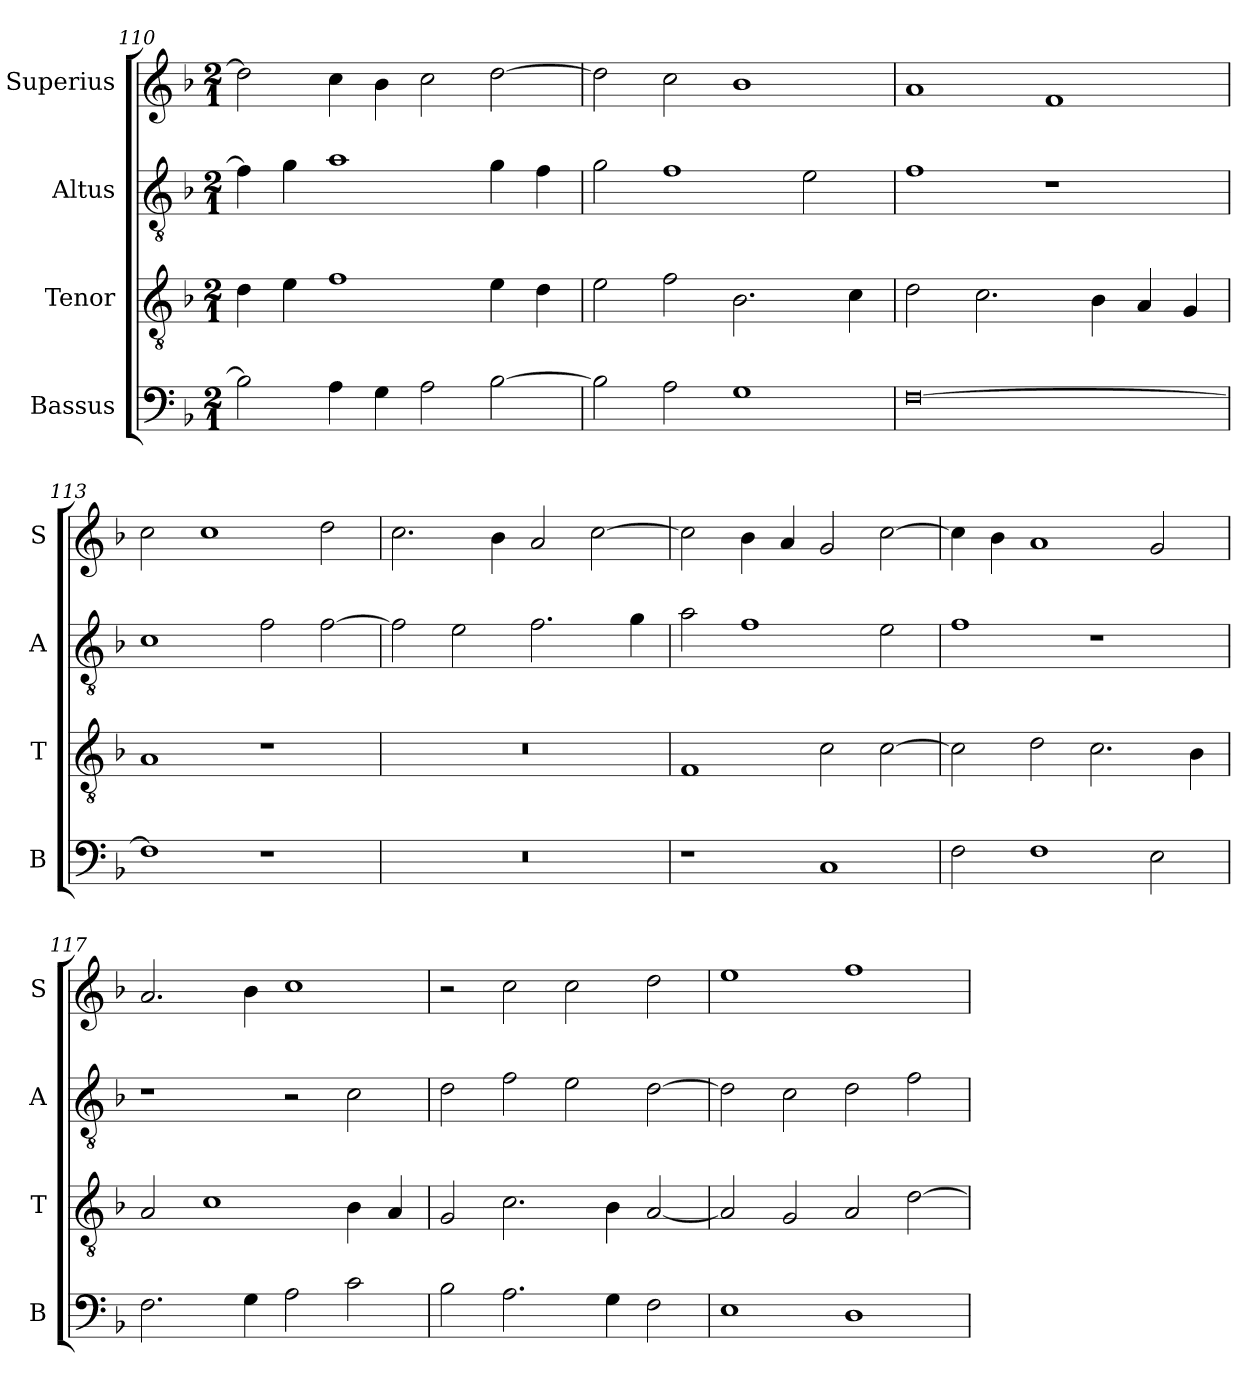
**kern	**kern	**kern	**kern
*part4	*part3	*part2	*part1
*staff4	*staff3	*staff2	*staff1
*I"Bassus	*I"Tenor	*I"Altus	*I"Superius
*I'B	*I'T	*I'A	*I'S
*clefF4	*clefGv2	*clefGv2	*clefG2
*k[b-]	*k[b-]	*k[b-]	*k[b-]
*F:	*F:	*F:	*F:
*M2/1	*M2/1	*M2/1	*M2/1
=110	=110	=110	=110
2B-]	4d	4f]	2dd]
.	4e	4g	.
4A	1f	1a	4cc
4G	.	.	4b-
2A	.	.	2cc
[2B-	4e	4g	[2dd
.	4d	4f	.
=111	=111	=111	=111
2B-]	2e	2g	2dd]
2A	2f	1f	2cc
1G	2.B-	.	1b-
.	.	2e	.
.	4c	.	.
=112	=112	=112	=112
[0F	2d	1f	1a
.	2.c	.	.
.	.	1r	1f
.	4B-	.	.
.	4A	.	.
.	4G	.	.
=113	=113	=113	=113
1F]	1A	1c	2cc
.	.	.	1cc
1r	1r	2f	.
.	.	[2f	2dd
=114	=114	=114	=114
0r	0r	2f]	2.cc
.	.	2e	.
.	.	.	4b-
.	.	2.f	2a
.	.	.	[2cc
.	.	4g	.
=115	=115	=115	=115
1r	1F	2a	2cc]
.	.	1f	4b-
.	.	.	4a
1C	2c	.	2g
.	[2c	2e	[2cc
=116	=116	=116	=116
2F	2c]	1f	4cc]
.	.	.	4b-
1F	2d	.	1a
.	2.c	1r	.
2E	.	.	2g
.	4B-	.	.
=117	=117	=117	=117
2.F	2A	1r	2.a
.	1c	.	.
4G	.	.	4b-
2A	.	2r	1cc
2c	4B-	2c	.
.	4A	.	.
=118	=118	=118	=118
2B-	2G	2d	2r
2.A	2.c	2f	2cc
.	.	2e	2cc
4G	4B-	.	.
2F	[2A	[2d	2dd
=119	=119	=119	=119
1E	2A]	2d]	1ee
.	2G	2c	.
1D	2A	2d	1ff
.	[2d	2f	.
=	=	=	=
*-	*-	*-	*-
